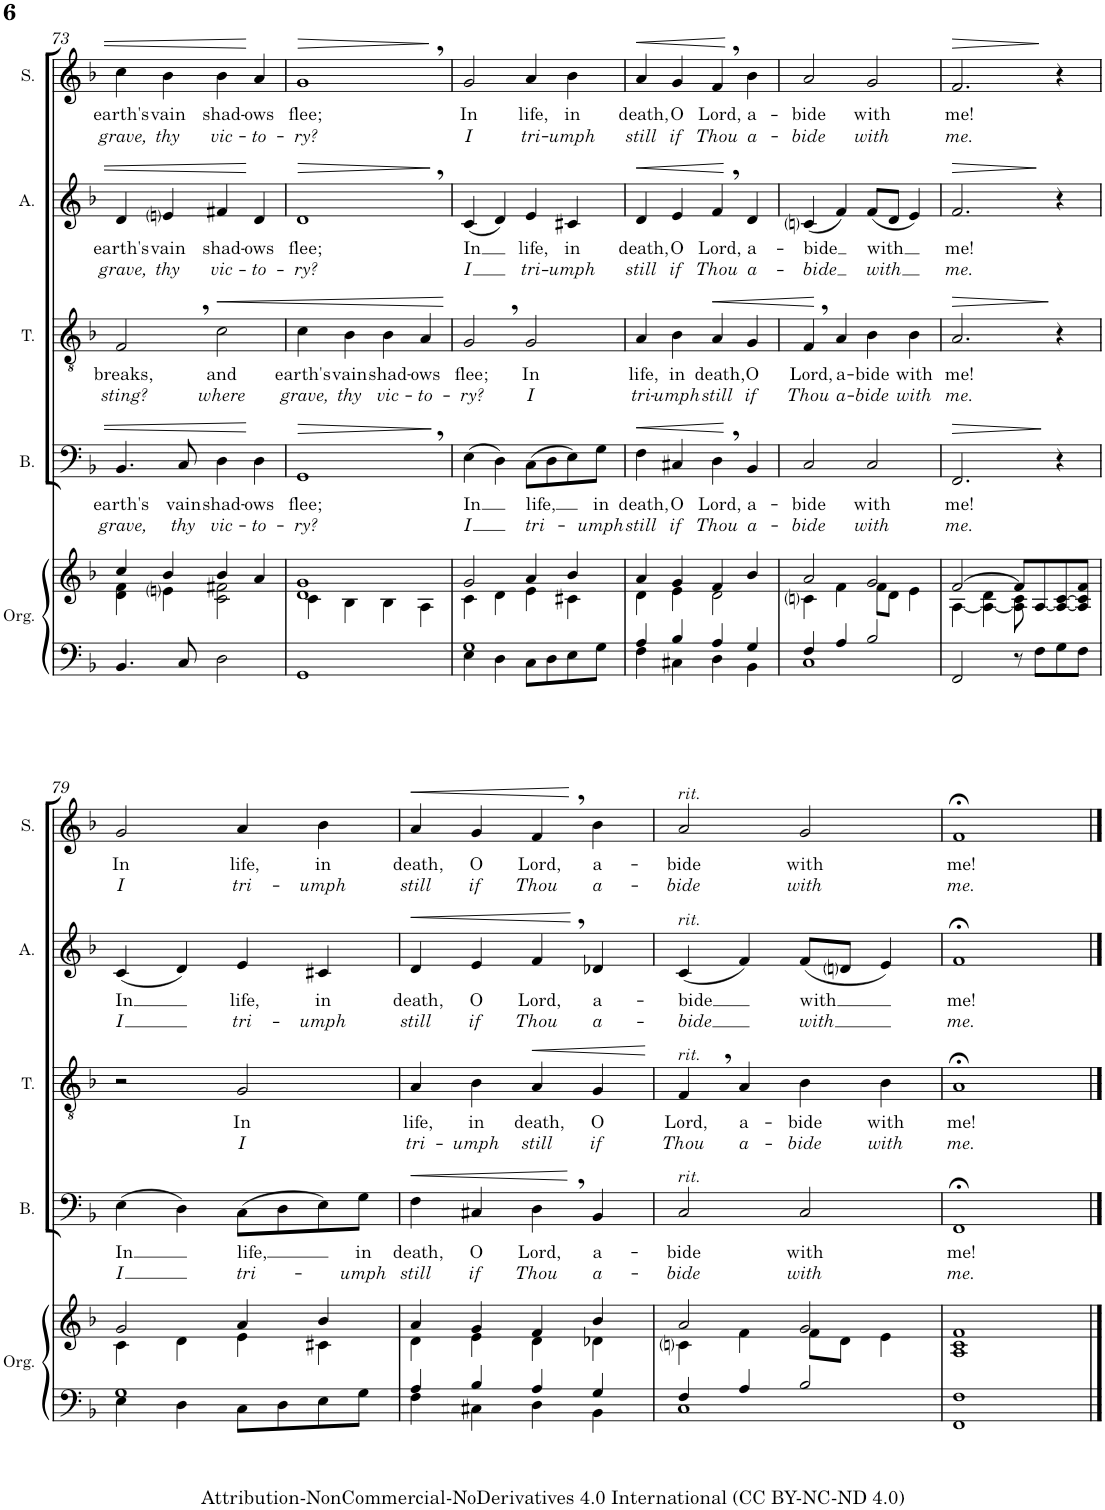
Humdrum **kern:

**kern	**kern	**kern	**text	**text	**dynam	**kern	**text	**text	**dynam	**kern	**text	**text	**dynam	**kern	**text	**text	**dynam
*part5	*part5	*part4	*part4	*part4	*part4	*part3	*part3	*part3	*part3	*part2	*part2	*part2	*part2	*part1	*part1	*part1	*part1
*staff6	*staff5	*staff4	*staff4	*staff4	*staff4	*staff3	*staff3	*staff3	*staff3	*staff2	*staff2	*staff2	*staff2	*staff1	*staff1	*staff1	*staff1
*I"Organ	*	*I"Bass	*	*	*	*I"Tenor	*	*	*	*I"Alto	*	*	*	*I"Soprano	*	*	*
*I'Org.	*	*I'B.	*	*	*	*I'T.	*	*	*	*I'A.	*	*	*	*I'S.	*	*	*
!!LO:PB:g=z
*clefF4	*clefG2	*clefF4	*	*	*	*clefGv2	*	*	*	*clefG2	*	*	*	*clefG2	*	*	*
*k[b-]	*k[b-]	*k[b-]	*	*	*	*k[b-]	*	*	*	*k[b-]	*	*	*	*k[b-]	*	*	*
*M4/4	*M4/4	*M4/4	*	*	*	*M4/4	*	*	*	*M4/4	*	*	*	*M4/4	*	*	*
=73	=73	=73	=73	=73	=73	=73	=73	=73	=73	=73	=73	=73	=73	=73	=73	=73	=73
*	*^	*	*	*	*	*	*	*	*	*	*	*	*	*	*	*	*
!	!	!	!	!LO:LY:b	!LO:LY:b	!	!	!LO:LY:b	!LO:LY:b	!	!	!LO:LY:b	!LO:LY:b	!	!	!LO:LY:b	!LO:LY:b	!
4.BB-/	4cc/	4d\ 4f\	4.BB-/	earth's	grave,	.	2F,/	breaks,	sting?	.	4d/	earth's	grave,	.	4cc\	earth's	grave,	.
!	!	!	!	!	!	!	!	!	!	!	!	!LO:LY:b	!LO:LY:b	!	!	!LO:LY:b	!LO:LY:b	!
.	4b-/	4eni\	.	.	.	.	.	.	.	.	4eni/	vain	thy	.	4b-\	vain	thy	.
!	!	!	!	!LO:LY:b	!LO:LY:b	!	!	!	!	!	!	!	!	!	!	!	!	!
8C/	.	.	8C/	vain	thy	.	.	.	.	.	.	.	.	.	.	.	.	.
!	!	!	!	!LO:LY:b	!LO:LY:b	!	!	!LO:LY:b	!LO:LY:b	!LO:HP:b	!	!LO:LY:b	!LO:LY:b	!	!	!LO:LY:b	!LO:LY:b	!
2D\	4b-/	2c\ 2f#X\	4D\	shad-	vic-	.	2c\	and	where	<	4f#X/	shad-	vic-	.	4b-\	shad-	vic-	.
!	!	!	!	!LO:LY:b	!LO:LY:b	!	!	!	!	!	!	!LO:LY:b	!LO:LY:b	!	!	!LO:LY:b	!LO:LY:b	!
.	4a/	.	4D\	-ows	-to-	.	.	.	.	.	4d/	-ows	-to-	.	4a/	-ows	-to-	.
=74	=74	=74	=74	=74	=74	=74	=74	=74	=74	=74	=74	=74	=74	=74	=74	=74	=74	=74
!	!	!	!	!LO:LY:b	!LO:LY:b	!LO:HP:b	!	!LO:LY:b	!LO:LY:b	!	!	!LO:LY:b	!LO:LY:b	!LO:HP:b	!	!LO:LY:b	!LO:LY:b	!LO:HP:b
1GG	1d 1g	4c\	1GG,	flee;	-ry?	>	4c\	earth's	grave,	.	1d,	flee;	-ry?	>	1g,	flee;	-ry?	>
!	!	!	!	!	!	!	!	!LO:LY:b	!LO:LY:b	!	!	!	!	!	!	!	!	!
.	.	4B-\	.	.	.	.	4B-\	vain	thy	.	.	.	.	.	.	.	.	.
!	!	!	!	!	!	!	!	!LO:LY:b	!LO:LY:b	!	!	!	!	!	!	!	!	!
.	.	4B-\	.	.	.	.	4B-\	shad-	vic-	.	.	.	.	.	.	.	.	.
!	!	!	!	!	!	!	!	!LO:LY:b	!LO:LY:b	!	!	!	!	!	!	!	!	!
.	.	4A\	.	.	.	.	4A/	-ows	-to-	.	.	.	.	.	.	.	.	.
*	*v	*v	*	*	*	*	*	*	*	*	*	*	*	*	*	*	*	*
.	.	.	.	.	]	.	.	.	[	.	.	.	]	.	.	.	]
=75	=75	=75	=75	=75	=75	=75	=75	=75	=75	=75	=75	=75	=75	=75	=75	=75	=75
*^	*^	*	*	*	*	*	*	*	*	*	*	*	*	*	*	*	*
!	!	!	!	!	!LO:LY:b	!LO:LY:b	!	!	!LO:LY:b	!LO:LY:b	!	!	!LO:LY:b	!LO:LY:b	!	!	!LO:LY:b	!LO:LY:b	!
1G	4E\	2g/	4c\	(4E\	In	I	.	2G,/	flee;	-ry?	.	(4c/	In	I	.	2g/	In	I	.
.	4D\	.	4d\	4D\)	.	.	.	.	.	.	.	4d/)	.	.	.	.	.	.	.
!	!	!	!	!	!LO:LY:b	!LO:LY:b	!	!	!LO:LY:b	!LO:LY:b	!	!	!LO:LY:b	!LO:LY:b	!	!	!LO:LY:b	!LO:LY:b	!
.	8C\L	4a/	4e\	(8C\L	life,	tri-	.	2G/	In	I	.	4e/	life,	tri-	.	4a/	life,	tri-	.
.	8D\	.	.	8D\	.	.	.	.	.	.	.	.	.	.	.	.	.	.	.
!	!	!	!	!	!	!	!	!	!	!	!	!	!LO:LY:b	!LO:LY:b	!	!	!LO:LY:b	!LO:LY:b	!
.	8E\	4b-/	4c#X\	8E\)	.	.	.	.	.	.	.	4c#X/	in	-umph	.	4b-\	in	-umph	.
!	!	!	!	!	!LO:LY:b	!LO:LY:b	!	!	!	!	!	!	!	!	!	!	!	!	!
.	8G\J	.	.	8G\J	in	-umph	.	.	.	.	.	.	.	.	.	.	.	.	.
=76	=76	=76	=76	=76	=76	=76	=76	=76	=76	=76	=76	=76	=76	=76	=76	=76	=76	=76	=76
!	!	!	!	!	!LO:LY:b	!LO:LY:b	!LO:HP:b	!	!LO:LY:b	!LO:LY:b	!	!	!LO:LY:b	!LO:LY:b	!LO:HP:b	!	!LO:LY:b	!LO:LY:b	!LO:HP:b
4A/	4F\	4a/	4d\	4F\	death,	still	<	4A/	life,	tri-	.	4d/	death,	still	<	4a/	death,	still	<
!	!	!	!	!	!LO:LY:b	!LO:LY:b	!	!	!LO:LY:b	!LO:LY:b	!	!	!LO:LY:b	!LO:LY:b	!	!	!LO:LY:b	!LO:LY:b	!
4B-/	4C#X\	4g/	4e\	4C#X/	O	if	.	4B-\	in	-umph	.	4e/	O	if	.	4g/	O	if	.
!	!	!	!	!	!LO:LY:b	!LO:LY:b	!	!	!LO:LY:b	!LO:LY:b	!LO:HP:b	!	!LO:LY:b	!LO:LY:b	!	!	!LO:LY:b	!LO:LY:b	!
4A/	4D\	4f/	2d\	4D,\	Lord,	Thou	.	4A/	death,	still	<	4f,/	Lord,	Thou	.	4f,/	Lord,	Thou	.
!	!	!	!	!	!LO:LY:b	!LO:LY:b	!	!	!LO:LY:b	!LO:LY:b	!	!	!LO:LY:b	!LO:LY:b	!	!	!LO:LY:b	!LO:LY:b	!
4G/	4BB-\	4b-/	.	4BB-/	a-	a-	[	4G/	O	if	.	4d/	a-	a-	[	4b-\	a-	a-	[
=77	=77	=77	=77	=77	=77	=77	=77	=77	=77	=77	=77	=77	=77	=77	=77	=77	=77	=77	=77
!	!	!	!	!	!LO:LY:b	!LO:LY:b	!	!	!LO:LY:b	!LO:LY:b	!	!	!LO:LY:b	!LO:LY:b	!	!	!LO:LY:b	!LO:LY:b	!
4F/	1C	2a/	4cni\	2C/	-bide	-bide	.	4F,/	Lord,	Thou	.	(4cni/	-bide	-bide	.	2a/	-bide	-bide	.
!	!	!	!	!	!	!	!	!	!LO:LY:b	!LO:LY:b	!	!	!	!	!	!	!	!	!
4A/	.	.	4f\	.	.	.	.	4A/	a-	a-	[	4f/)	.	.	.	.	.	.	.
!	!	!	!	!	!LO:LY:b	!LO:LY:b	!	!	!LO:LY:b	!LO:LY:b	!	!	!LO:LY:b	!LO:LY:b	!	!	!LO:LY:b	!LO:LY:b	!
2B-/	.	2g/	8f\L	2C/	with	with	.	4B-\	-bide	-bide	.	(8f/L	with	with	.	2g/	with	with	.
.	.	.	8d\J	.	.	.	.	.	.	.	.	8d/J	.	.	.	.	.	.	.
!	!	!	!	!	!	!	!	!	!LO:LY:b	!LO:LY:b	!	!	!	!	!	!	!	!	!
.	.	.	4e\	.	.	.	.	4B-\	with	with	.	4e/)	.	.	.	.	.	.	.
*v	*v	*	*	*	*	*	*	*	*	*	*	*	*	*	*	*	*	*	*
=78	=78	=78	=78	=78	=78	=78	=78	=78	=78	=78	=78	=78	=78	=78	=78	=78	=78	=78
!	!	!	!	!LO:LY:b	!LO:LY:b	!LO:HP:b	!	!LO:LY:b	!LO:LY:b	!LO:HP:b	!	!LO:LY:b	!LO:LY:b	!LO:HP:b	!	!LO:LY:b	!LO:LY:b	!LO:HP:b
2FF/	[2f/	[4A\	2.FF/	me!	me.	>	2.A/	me!	me.	>	2.f/	me!	me.	>	2.f/	me!	me.	>
.	.	4A\_ 4d\	.	.	.	.	.	.	.	.	.	.	.	.	.	.	.	.
8r	8f/L]	8A\] 8c\	.	.	.	.	.	.	.	.	.	.	.	.	.	.	.	.
8F\L	[8A/	8ryy	.	.	.	.	.	.	.	.	.	.	.	.	.	.	.	.
8G\	8A/_ [8c/	4ryy	4r	.	.	]	4r	.	.	]	4r	.	.	]	4r	.	.	]
8F\J	8A/] 8c/] 8f/J	.	.	.	.	.	.	.	.	.	.	.	.	.	.	.	.	.
!!LO:LB:g=z
=79	=79	=79	=79	=79	=79	=79	=79	=79	=79	=79	=79	=79	=79	=79	=79	=79	=79	=79
*^	*	*	*	*	*	*	*	*	*	*	*	*	*	*	*	*	*	*
!	!	!	!	!	!LO:LY:b	!LO:LY:b	!	!	!	!	!	!	!LO:LY:b	!LO:LY:b	!	!	!LO:LY:b	!LO:LY:b	!
1G	4E\	2g/	4c\	(4E\	In	I	.	2r	.	.	.	(4c/	In	I	.	2g/	In	I	.
.	4D\	.	4d\	4D\)	.	.	.	.	.	.	.	4d/)	.	.	.	.	.	.	.
!	!	!	!	!	!LO:LY:b	!LO:LY:b	!	!	!LO:LY:b	!LO:LY:b	!	!	!LO:LY:b	!LO:LY:b	!	!	!LO:LY:b	!LO:LY:b	!
.	8C\L	4a/	4e\	(8C\L	life,	tri-	.	2G/	In	I	.	4e/	life,	tri-	.	4a/	life,	tri-	.
.	8D\	.	.	8D\	.	.	.	.	.	.	.	.	.	.	.	.	.	.	.
!	!	!	!	!	!	!	!	!	!	!	!	!	!LO:LY:b	!LO:LY:b	!	!	!LO:LY:b	!LO:LY:b	!
.	8E\	4b-/	4c#X\	8E\)	.	.	.	.	.	.	.	4c#X/	in	-umph	.	4b-\	in	-umph	.
!	!	!	!	!	!LO:LY:b	!LO:LY:b	!	!	!	!	!	!	!	!	!	!	!	!	!
.	8G\J	.	.	8G\J	in	-umph	.	.	.	.	.	.	.	.	.	.	.	.	.
=80	=80	=80	=80	=80	=80	=80	=80	=80	=80	=80	=80	=80	=80	=80	=80	=80	=80	=80	=80
!	!	!	!	!	!LO:LY:b	!LO:LY:b	!LO:HP:b	!	!LO:LY:b	!LO:LY:b	!	!	!LO:LY:b	!LO:LY:b	!LO:HP:b	!	!LO:LY:b	!LO:LY:b	!LO:HP:b
4A/	4F\	4a/	4d\	4F\	death,	still	<	4A/	life,	tri-	.	4d/	death,	still	<	4a/	death,	still	<
!	!	!	!	!	!LO:LY:b	!LO:LY:b	!	!	!LO:LY:b	!LO:LY:b	!	!	!LO:LY:b	!LO:LY:b	!	!	!LO:LY:b	!LO:LY:b	!
4B-/	4C#X\	4g/	4e\	4C#X/	O	if	.	4B-\	in	-umph	.	4e/	O	if	.	4g/	O	if	.
!	!	!	!	!	!LO:LY:b	!LO:LY:b	!	!	!LO:LY:b	!LO:LY:b	!LO:HP:b	!	!LO:LY:b	!LO:LY:b	!	!	!LO:LY:b	!LO:LY:b	!
4A/	4D\	4f/	4d\	4D,\	Lord,	Thou	.	4A/	death,	still	<	4f,/	Lord,	Thou	.	4f,/	Lord,	Thou	.
!	!	!	!	!	!LO:LY:b	!LO:LY:b	!	!	!LO:LY:b	!LO:LY:b	!	!	!LO:LY:b	!LO:LY:b	!	!	!LO:LY:b	!LO:LY:b	!
4G/	4BB-\	4b-/	4d-X\	4BB-/	a-	a-	[	4G/	O	if	.	4d-X/	a-	a-	[	4b-\	a-	a-	[
*v	*v	*	*	*	*	*	*	*	*	*	*	*	*	*	*	*	*	*	*
*	*v	*v	*	*	*	*	*	*	*	*	*	*	*	*	*	*	*	*
.	.	.	.	.	.	.	.	.	[	.	.	.	.	.	.	.	.
=81	=81	=81	=81	=81	=81	=81	=81	=81	=81	=81	=81	=81	=81	=81	=81	=81	=81
*^	*^	*	*	*	*	*	*	*	*	*	*	*	*	*	*	*	*
!	!	!	!	!	!	!	!	!	!	!	!	!	!	!	!	!LO:TX:a:i:t=rit.	!	!	!
!	!	!	!	!	!	!	!	!	!	!	!	!LO:TX:a:i:t=rit.	!	!	!	!	!	!	!
!	!	!	!	!	!	!	!	!LO:TX:a:i:t=rit.	!	!	!	!	!	!	!	!	!	!	!
!	!	!	!	!LO:TX:a:i:t=rit.	!	!	!	!	!	!	!	!	!	!	!	!	!	!	!
!	!	!	!	!	!LO:LY:b	!LO:LY:b	!	!	!LO:LY:b	!LO:LY:b	!	!	!LO:LY:b	!LO:LY:b	!	!	!LO:LY:b	!LO:LY:b	!
4F/	1C	2a/	4cni\	2C/	-bide	-bide	.	4F,/	Lord,	Thou	.	(4c/	-bide	-bide	.	2a/	-bide	-bide	.
!	!	!	!	!	!	!	!	!	!LO:LY:b	!LO:LY:b	!	!	!	!	!	!	!	!	!
4A/	.	.	4f\	.	.	.	.	4A/	a-	a-	.	4f/)	.	.	.	.	.	.	.
!	!	!	!	!	!LO:LY:b	!LO:LY:b	!	!	!LO:LY:b	!LO:LY:b	!	!	!LO:LY:b	!LO:LY:b	!	!	!LO:LY:b	!LO:LY:b	!
2B-/	.	2g/	8f\L	2C/	with	with	.	4B-\	-bide	-bide	.	(8f/L	with	with	.	2g/	with	with	.
.	.	.	8d\J	.	.	.	.	.	.	.	.	8dni/J	.	.	.	.	.	.	.
!	!	!	!	!	!	!	!	!	!LO:LY:b	!LO:LY:b	!	!	!	!	!	!	!	!	!
.	.	.	4e\	.	.	.	.	4B-\	with	with	.	4e/)	.	.	.	.	.	.	.
*v	*v	*	*	*	*	*	*	*	*	*	*	*	*	*	*	*	*	*	*
=82	=82	=82	=82	=82	=82	=82	=82	=82	=82	=82	=82	=82	=82	=82	=82	=82	=82	=82
!	!	!	!	!LO:LY:b	!LO:LY:b	!	!	!LO:LY:b	!LO:LY:b	!	!	!LO:LY:b	!LO:LY:b	!	!	!LO:LY:b	!LO:LY:b	!
*	*v	*v	*	*	*	*	*	*	*	*	*	*	*	*	*	*	*	*
1FF 1F	1A 1c 1f	1FF;<	me!	me.	.	1A;<	me!	me.	.	1f;<	me!	me.	.	1f;<	me!	me.	.
==	==	==	==	==	==	==	==	==	==	==	==	==	==	==	==	==	==
*-	*-	*-	*-	*-	*-	*-	*-	*-	*-	*-	*-	*-	*-	*-	*-	*-	*-
